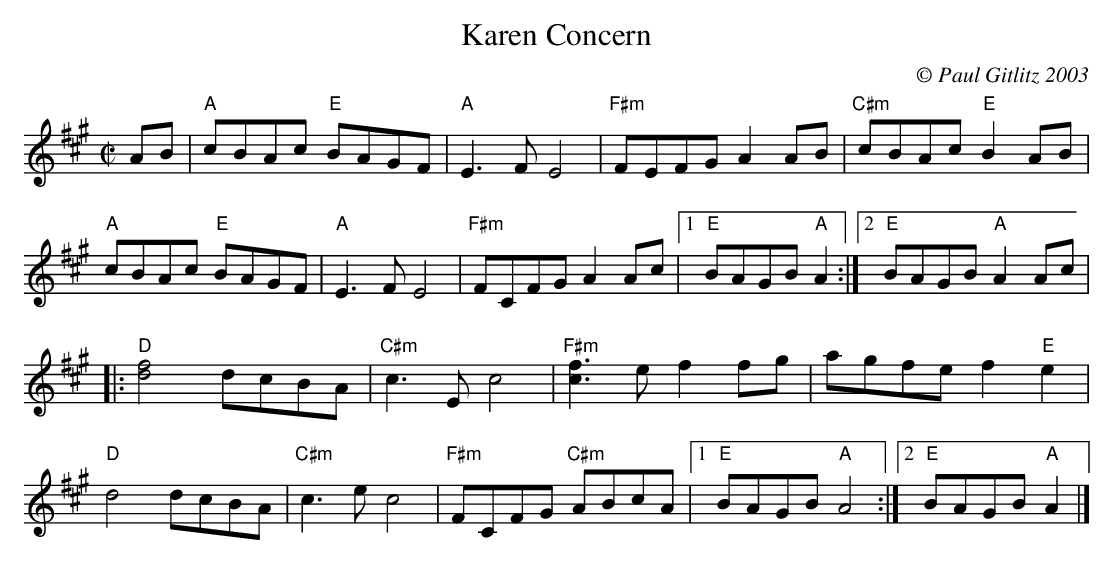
X:1
T:Karen Concern
M:C|
L:1/8
C:© Paul Gitlitz 2003
K:A
AB|"A"cBAc "E"BAGF|"A"E3F E4|"F#m"FEFG A2AB|"C#m"cBAc "E"B2AB|!
"A"cBAc "E"BAGF|"A"E3F E4|"F#m"FCFG A2Ac|1"E"BAGB "A"A2:|2"E"BAGB "A"A2Ac|!
|:"D"[d4f4]dcBA|"C#m"c3Ec4|"F#m"[c3f3]ef2fg|agfef2 "E"e2|!
"D"d4dcBA|"C#m"c3ec4|"F#m"FCFG "C#m"ABcA|1"E" BAGB "A"A4:|2"E" BAGB "A"A2|]
